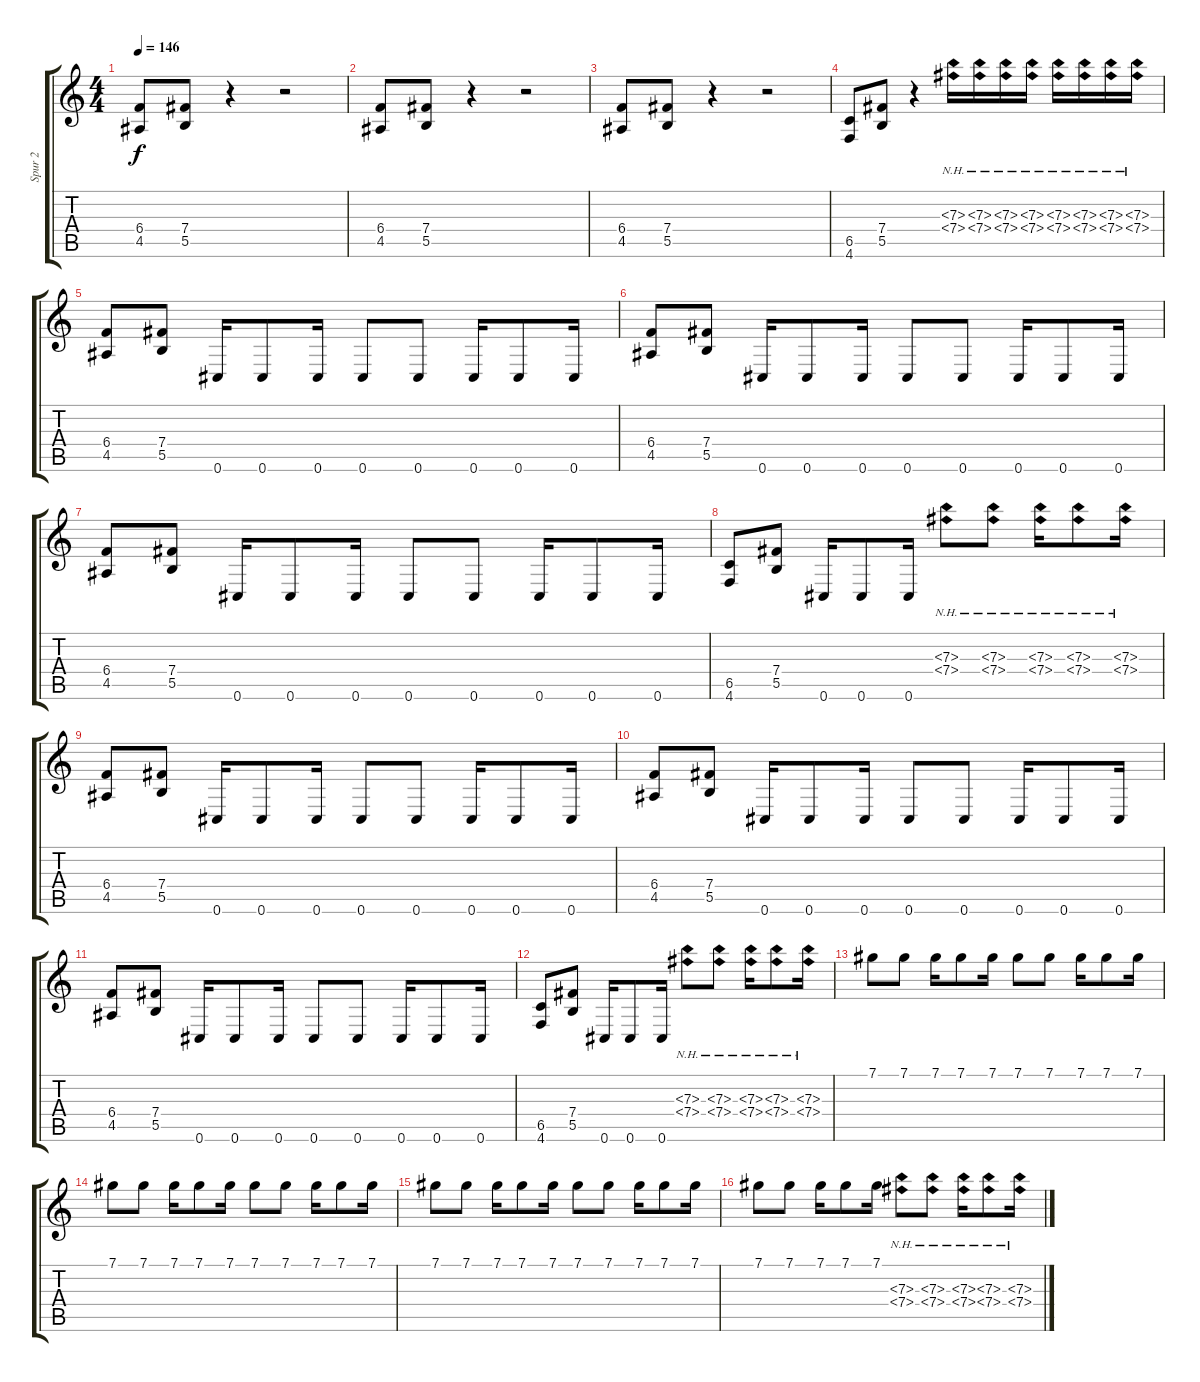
\track ("Spur 2" "Spur 2") {instrument overdrivenguitar}
\staff {score tabs}
\tuning (Db4 Ab3 E3 B2 Gb2 Db2) {hide}
\ts (4 4)
\tempo 146
\clef g2
\ks c
(6.4 4.5).8{dy f instrument overdrivenguitar} (7.4 5.5).8 r.4 r.2 |
(6.4 4.5).8 (7.4 5.5).8 r.4 r.2 |
(6.4 4.5).8 (7.4 5.5).8 r.4 r.2 |
(6.5 4.6).8 (7.4 5.5).8 r.4 (7.3{nh} 7.4{nh}).16 (7.3{nh} 7.4{nh}).16 (7.3{nh} 7.4{nh}).16 (7.3{nh} 7.4{nh}).16 (7.3{nh} 7.4{nh}).16 (7.3{nh} 7.4{nh}).16 (7.3{nh} 7.4{nh}).16 (7.3{nh} 7.4{nh}).16 |
(6.4 4.5).8 (7.4 5.5).8 0.6.16 0.6.8 0.6.16 0.6.8 0.6.8 0.6.16 0.6.8 0.6.16 |
(6.4 4.5).8 (7.4 5.5).8 0.6.16 0.6.8 0.6.16 0.6.8 0.6.8 0.6.16 0.6.8 0.6.16 |
(6.4 4.5).8 (7.4 5.5).8 0.6.16 0.6.8 0.6.16 0.6.8 0.6.8 0.6.16 0.6.8 0.6.16 |
(6.5 4.6).8 (7.4 5.5).8 0.6.16 0.6.8 0.6.16 (7.3{nh} 7.4{nh}).8 (7.3{nh} 7.4{nh}).8 (7.3{nh} 7.4{nh}).16 (7.3{nh} 7.4{nh}).8 (7.3{nh} 7.4{nh}).16 |
(6.4 4.5).8 (7.4 5.5).8 0.6.16 0.6.8 0.6.16 0.6.8 0.6.8 0.6.16 0.6.8 0.6.16 |
(6.4 4.5).8 (7.4 5.5).8 0.6.16 0.6.8 0.6.16 0.6.8 0.6.8 0.6.16 0.6.8 0.6.16 |
(6.4 4.5).8 (7.4 5.5).8 0.6.16 0.6.8 0.6.16 0.6.8 0.6.8 0.6.16 0.6.8 0.6.16 |
(6.5 4.6).8 (7.4 5.5).8 0.6.16 0.6.8 0.6.16 (7.3{nh} 7.4{nh}).8 (7.3{nh} 7.4{nh}).8 (7.3{nh} 7.4{nh}).16 (7.3{nh} 7.4{nh}).8 (7.3{nh} 7.4{nh}).16 |
7.1.8 7.1.8 7.1.16 7.1.8 7.1.16 7.1.8 7.1.8 7.1.16 7.1.8 7.1.16 |
7.1.8 7.1.8 7.1.16 7.1.8 7.1.16 7.1.8 7.1.8 7.1.16 7.1.8 7.1.16 |
7.1.8 7.1.8 7.1.16 7.1.8 7.1.16 7.1.8 7.1.8 7.1.16 7.1.8 7.1.16 |
7.1.8 7.1.8 7.1.16 7.1.8 7.1.16 (7.3{nh} 7.4{nh}).8 (7.3{nh} 7.4{nh}).8 (7.3{nh} 7.4{nh}).16 (7.3{nh} 7.4{nh}).8 (7.3{nh} 7.4{nh}).16
